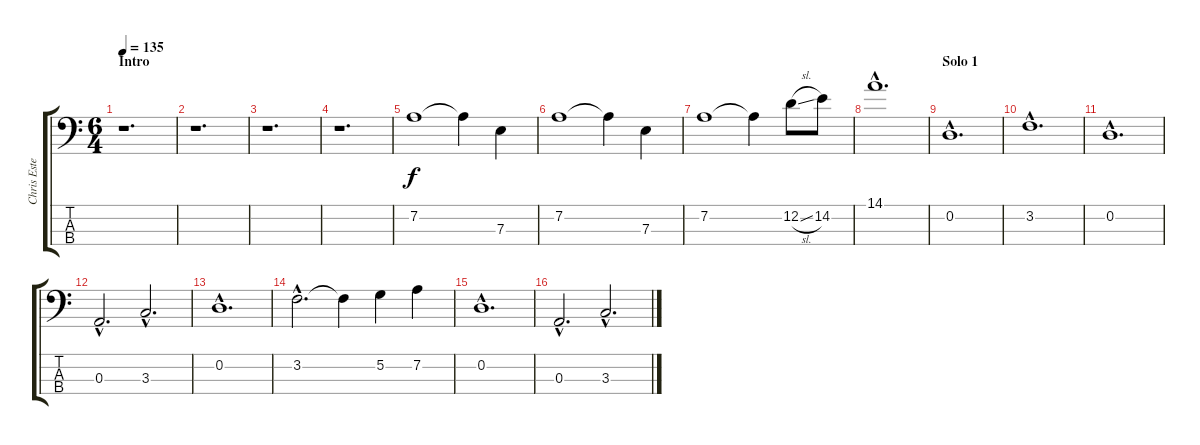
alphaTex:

\track ("Chris Estes" "Chris Este") {instrument electricbassfinger}
\staff {score tabs}
\tuning (G2 D2 A1 E1) {hide}
\ts (6 4)
\section ("" "Intro")
\tempo 135
\clef f4
\ks c
r.1{d dy f instrument electricbassfinger} |
r.1{d} |
r.1{d} |
r.1{d} |
7.2.1 7.2{t}.4 7.3.4 |
7.2.1 7.2{t}.4 7.3.4 |
7.2.1 7.2{t}.4 12.2{sl}.8 14.2.8 |
14.1{hac}.1{d} |
\section ("" "Solo 1")
0.2{hac}.1{d} |
3.2{hac}.1{d} |
0.2{hac}.1{d} |
0.3{hac}.2{d} 3.3{hac}.2{d} |
\section ("" "")
0.2{hac}.1{d} |
3.2{hac}.2{d} 3.2{t}.4 5.2.4 7.2.4 |
0.2{hac}.1{d} |
0.3{hac}.2{d} 3.3{hac}.2{d}
